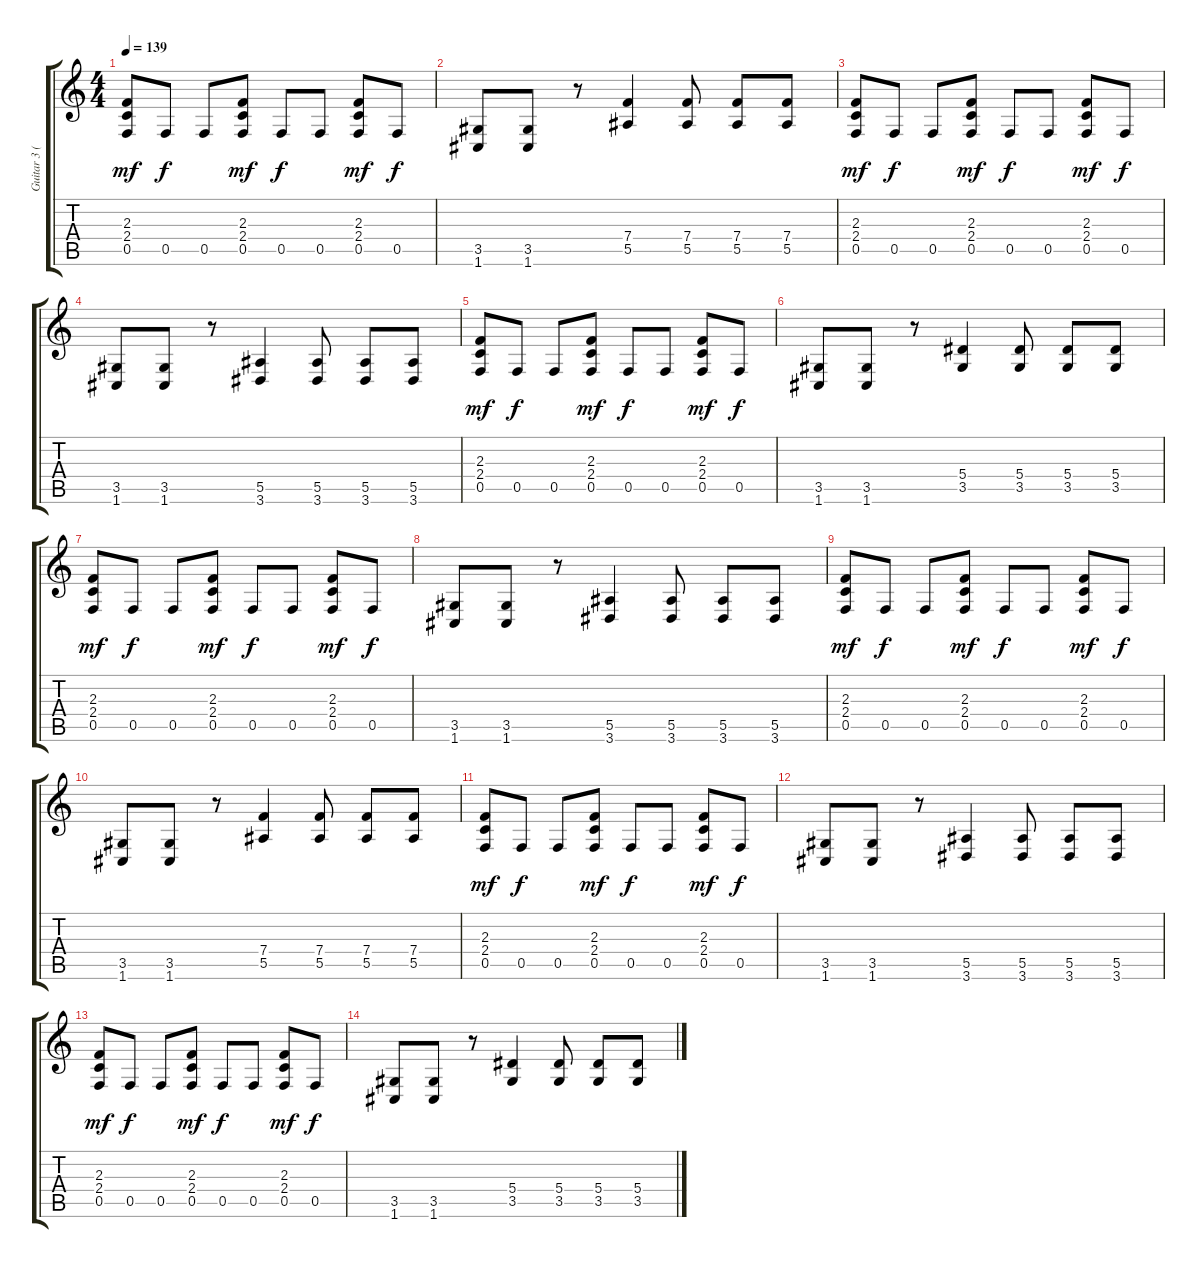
\track ("Guitar 3 (Rhytm)" "Guitar 3 (") {instrument distortionguitar}
\staff {score tabs}
\tuning (C4 G3 Eb3 Bb2 F2 C2) {hide}
\ts (4 4)
\tempo 139
\clef g2
\ks c
(2.3 2.4 0.5).8{dy mf} 0.5.8{dy f} 0.5.8 (2.3 2.4 0.5).8{dy mf} 0.5.8{dy f} 0.5.8 (2.3 2.4 0.5).8{dy mf} 0.5.8{dy f} |
(3.5 1.6).8 (3.5 1.6).8 r.8 (7.4 5.5).4 (7.4 5.5).8 (7.4 5.5).8 (7.4 5.5).8 |
(2.3 2.4 0.5).8{dy mf} 0.5.8{dy f} 0.5.8 (2.3 2.4 0.5).8{dy mf} 0.5.8{dy f} 0.5.8 (2.3 2.4 0.5).8{dy mf} 0.5.8{dy f} |
(3.5 1.6).8 (3.5 1.6).8 r.8 (5.5 3.6).4 (5.5 3.6).8 (5.5 3.6).8 (5.5 3.6).8 |
(2.3 2.4 0.5).8{dy mf} 0.5.8{dy f} 0.5.8 (2.3 2.4 0.5).8{dy mf} 0.5.8{dy f} 0.5.8 (2.3 2.4 0.5).8{dy mf} 0.5.8{dy f} |
(3.5 1.6).8 (3.5 1.6).8 r.8 (5.4 3.5).4 (5.4 3.5).8 (5.4 3.5).8 (5.4 3.5).8 |
(2.3 2.4 0.5).8{dy mf} 0.5.8{dy f} 0.5.8 (2.3 2.4 0.5).8{dy mf} 0.5.8{dy f} 0.5.8 (2.3 2.4 0.5).8{dy mf} 0.5.8{dy f} |
(3.5 1.6).8 (3.5 1.6).8 r.8 (5.5 3.6).4 (5.5 3.6).8 (5.5 3.6).8 (5.5 3.6).8 |
(2.3 2.4 0.5).8{dy mf} 0.5.8{dy f} 0.5.8 (2.3 2.4 0.5).8{dy mf} 0.5.8{dy f} 0.5.8 (2.3 2.4 0.5).8{dy mf} 0.5.8{dy f} |
(3.5 1.6).8 (3.5 1.6).8 r.8 (7.4 5.5).4 (7.4 5.5).8 (7.4 5.5).8 (7.4 5.5).8 |
(2.3 2.4 0.5).8{dy mf} 0.5.8{dy f} 0.5.8 (2.3 2.4 0.5).8{dy mf} 0.5.8{dy f} 0.5.8 (2.3 2.4 0.5).8{dy mf} 0.5.8{dy f} |
(3.5 1.6).8 (3.5 1.6).8 r.8 (5.5 3.6).4 (5.5 3.6).8 (5.5 3.6).8 (5.5 3.6).8 |
(2.3 2.4 0.5).8{dy mf} 0.5.8{dy f} 0.5.8 (2.3 2.4 0.5).8{dy mf} 0.5.8{dy f} 0.5.8 (2.3 2.4 0.5).8{dy mf} 0.5.8{dy f} |
(3.5 1.6).8 (3.5 1.6).8 r.8 (5.4 3.5).4 (5.4 3.5).8 (5.4 3.5).8 (5.4 3.5).8
